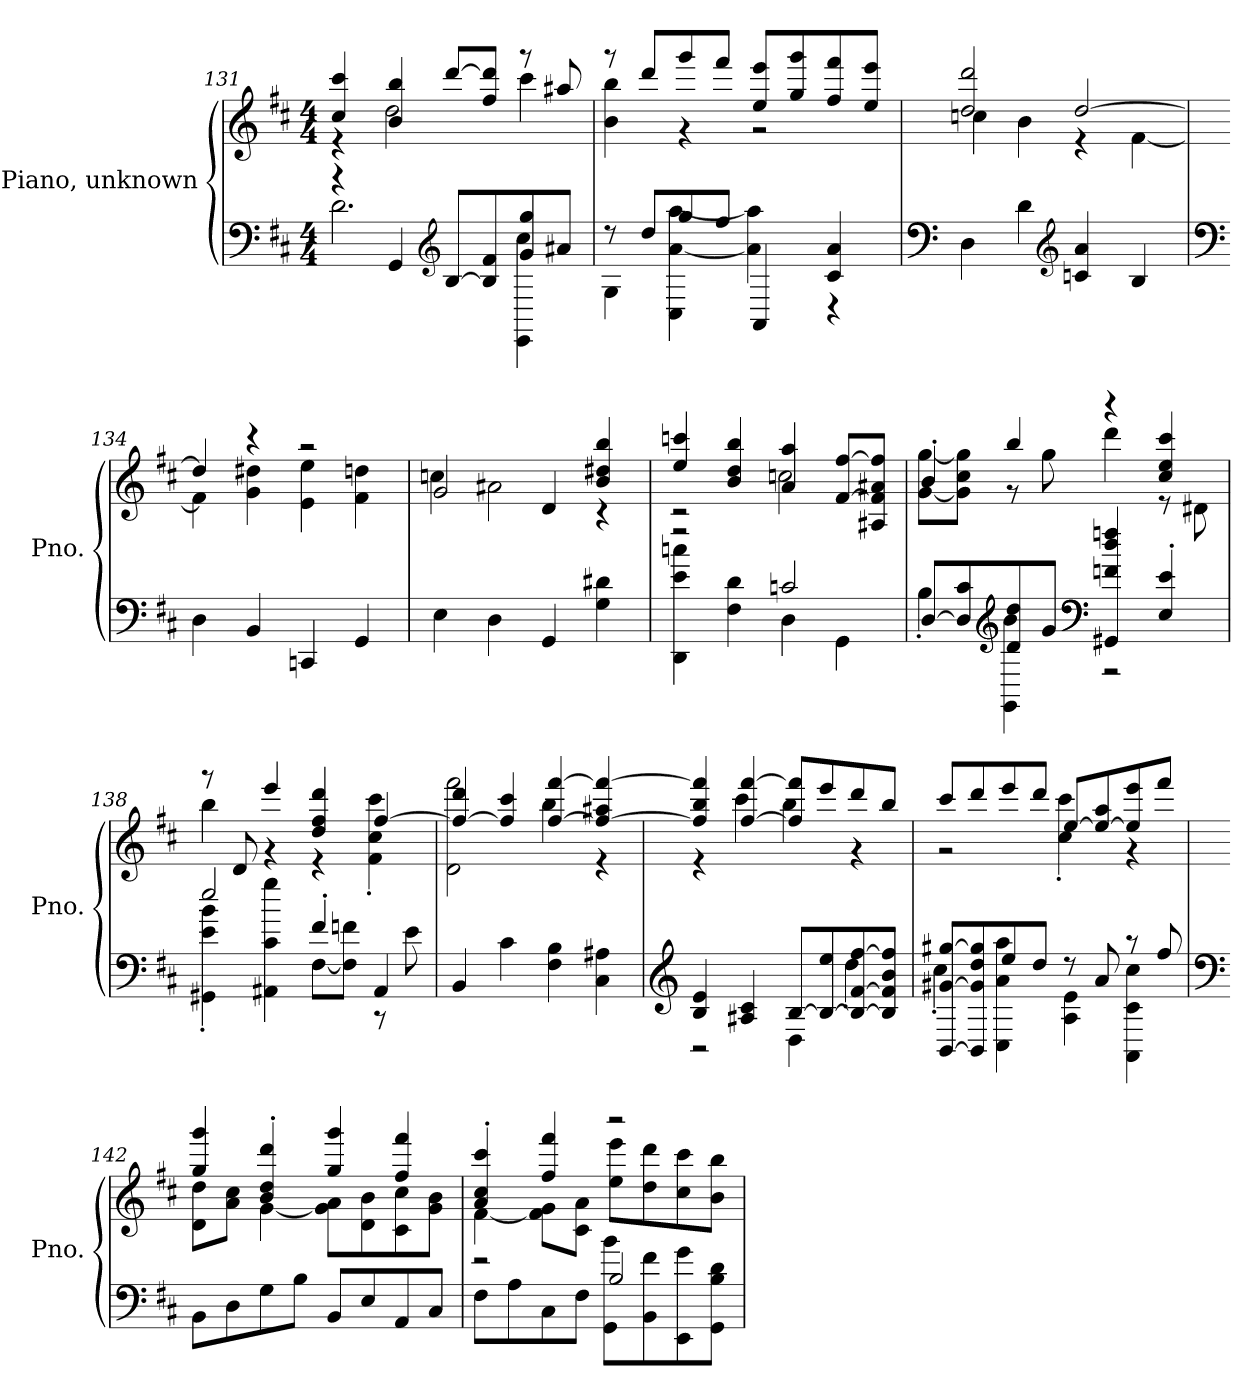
**kern	**kern
*part1	*part1
*staff2	*staff1
*I"Piano, unknown	*
*I'Pno.	*
!!LO:LB:g=z
*clefF4	*clefG2
*k[f#c#]	*k[f#c#]
*M4/4	*M4/4
=131	=131
*^	*^
4r	2.d\	4cc#/ 4ccc#/	4r
4GG/	.	4b/ 4bb/	2dd\
*clefG2	*	*	*
[8B/L	.	[8ddd/L	.
8B/] 8f#/	.	8ff#/ 8ddd/]J	.
8g/ 8gg/	4EE\ 4cc#\	8r	4ccc#\
8a#X/J	.	8aa#X/	.
=132	=132	=132	=132
8r	4G\	8r	4b\ 4bb\
8dd/L	.	8ddd/L	.
8gg/	4C#\ [4a\ [4aa\	8ggg/	4r
8ff#/J	.	8fff#/J	.
4AA/	4a\] 4aa\]	8ee/ 8eee/L	2r
.	.	8gg/ 8ggg/	.
4c#/ 4a/	4r	8ff#/ 8fff#/	.
.	.	8ee/ 8eee/J	.
*v	*v	*	*
=133	=133	=133
*clefF4	*	*
4D\	2dd/ 2ddd/	4ccn\
4d\	.	4b\
*clefG2	*	*
4cn/ 4a/	[2dd/	4r
4B/	.	[4f#\
=134	=134	=134
*clefF4	*	*
4D\	4dd/]	4f#\]
4BB/	4r	4g\ 4dd#X\
4CCn/	2r	4e\ 4ee\
4GG/	.	4f#\ 4ddn\
!!LO:PB:g=z	!!
=135	=135	=135
4E\	2g/	4ccn\
4D\	.	2a#X\
4GG/	4d/	.
4G\ 4d#X\	4b/ 4dd#X/ 4bb/	4r
=136	=136	=136
*^	*	*
2r	4DD\ 4e\ 4ccn\	4ee/ 4cccn/	2r
.	4F#\ 4d\	4b/ 4dd/ 4bb/	.
2cn/	4D\	4a/ 4aa/	2ccn\
.	4GG\	[8f#/ [8ff#/L	.
.	.	8A#X/ 8f#/] 8a#X/ 8ff#/]J	.
=137	=137	=137	=137
[8D/L	4B'\	4b'/	[8g\ [8gg\L
8D/] 8c#/	.	.	8g\] 8cc#\ 8gg\]J
*clefG2	*	*	*
8d/ 8dd/	4GG\ 4b\	4bb/	8r
8g/J	.	.	8gg\
*clefF4	*	*	*
4GG#X/ 4fn/ 4dd/ 4ffn/	2r	4r	4ddd\
4E/' 4e/'	.	4cc#/ 4ee/ 4ccc#/	8r
.	.	.	8d#X\
=138	=138	=138	=138
2ee/	4GG#X\' 4e\' 4b\'	8r	4bb\
.	.	8d/	.
.	4AA#X\ 4c#\ 4gg\	4eee/	4r
4f#'/	[8F#\L	4dd/ 4ff#/ 4ddd/	4r
.	8F#\] 8fn\J	.	.
4AA#/	8r	[4ff#/	4f#\' 4cc#\' 4ccc#\'
.	8e\	.	.
*v	*v	*	*
!!LO:LB:g=z	!!
=139	=139	=139
4BB/	4ff#/_ 4ddd/	2d\ 2fff#\
4c#\	4ff#/] 4ccc#/	.
4F#\ 4B\	[4ff#/ [4fff#/	4bb\
4C#\ 4A#X\	4ff#/_ 4aa#X/ 4fff#/_	4r
=140	=140	=140
*clefG2	*	*
*^	*	*
4B/ 4e/	2r	4ff#/] 4bb/ 4fff#/]	4r
4A#X/ 4c#/	.	[4ff#/ [4fff#/	4ccc#\
[8B/L	4D\	8ff#/] 8fff#/]L	4bb\
8B/_ 8ee/	.	8eee/	.
8B/_ [8f#/ [8ff#/	4dd'\	8ddd/	4r
8B/] 8f#/] 8b/ 8ff#/]J	.	8bb/J	.
=141	=141	=141	=141
[8BB/ [8g#X/ [8gg#X/L	4cc#'\	8ccc#/L	2r
8BB/] 8g#/] 8dd/ 8gg#/]	.	8ddd/	.
8ee/	4C#\ 4a\ 4aa\	8eee/	.
8dd/J	.	8ddd/J	.
8r	4A\ 4e\	[8ee/L	4cc#\' 4ccc#\'
8a/	.	8ee/_ 8aa/	.
8r	4AA\ 4c#\ 4cc#\	8ee/] 8eee/	4r
8ff#/	.	8fff#/J	.
*v	*v	*	*
=142	=142	=142
*clefF4	*	*
8BB\L	4gg/ 4ggg/	8d\ 8dd\L
8D\	.	8a\ 8cc#\J
8G\	4b/' 4dd/' 4ddd/'	[4g\
8B\J	.	.
8BB/L	4gg/ 4ggg/	8g\] 8a\L
8E/	.	8d\ 8b\
8AA/	4ff#/ 4fff#/	8c#\ 8cc#\
8C#/J	.	8g\ 8b\J
!!LO:LB:g=z	!!
=143	=143	=143
*^	*	*
2r	8F#\L	4a/' 4cc#/' 4ccc#/'	[4f#\
.	8A\	.	.
.	8C#\	4ff#/ 4fff#/	8f#\] 8g\L
.	8F#\J	.	8c#\ 8a\J
2B/	8GG\ 8b\L	2r	8ee\ 8eee\L
.	8BB\ 8f#\	.	8dd\ 8ddd\
.	8EE\ 8g\	.	8cc#\ 8ccc#\
.	8GG\ 8B\ 8d\J	.	8b\ 8bb\J
*v	*v	*	*
*	*v	*v
=	=
*-	*-
